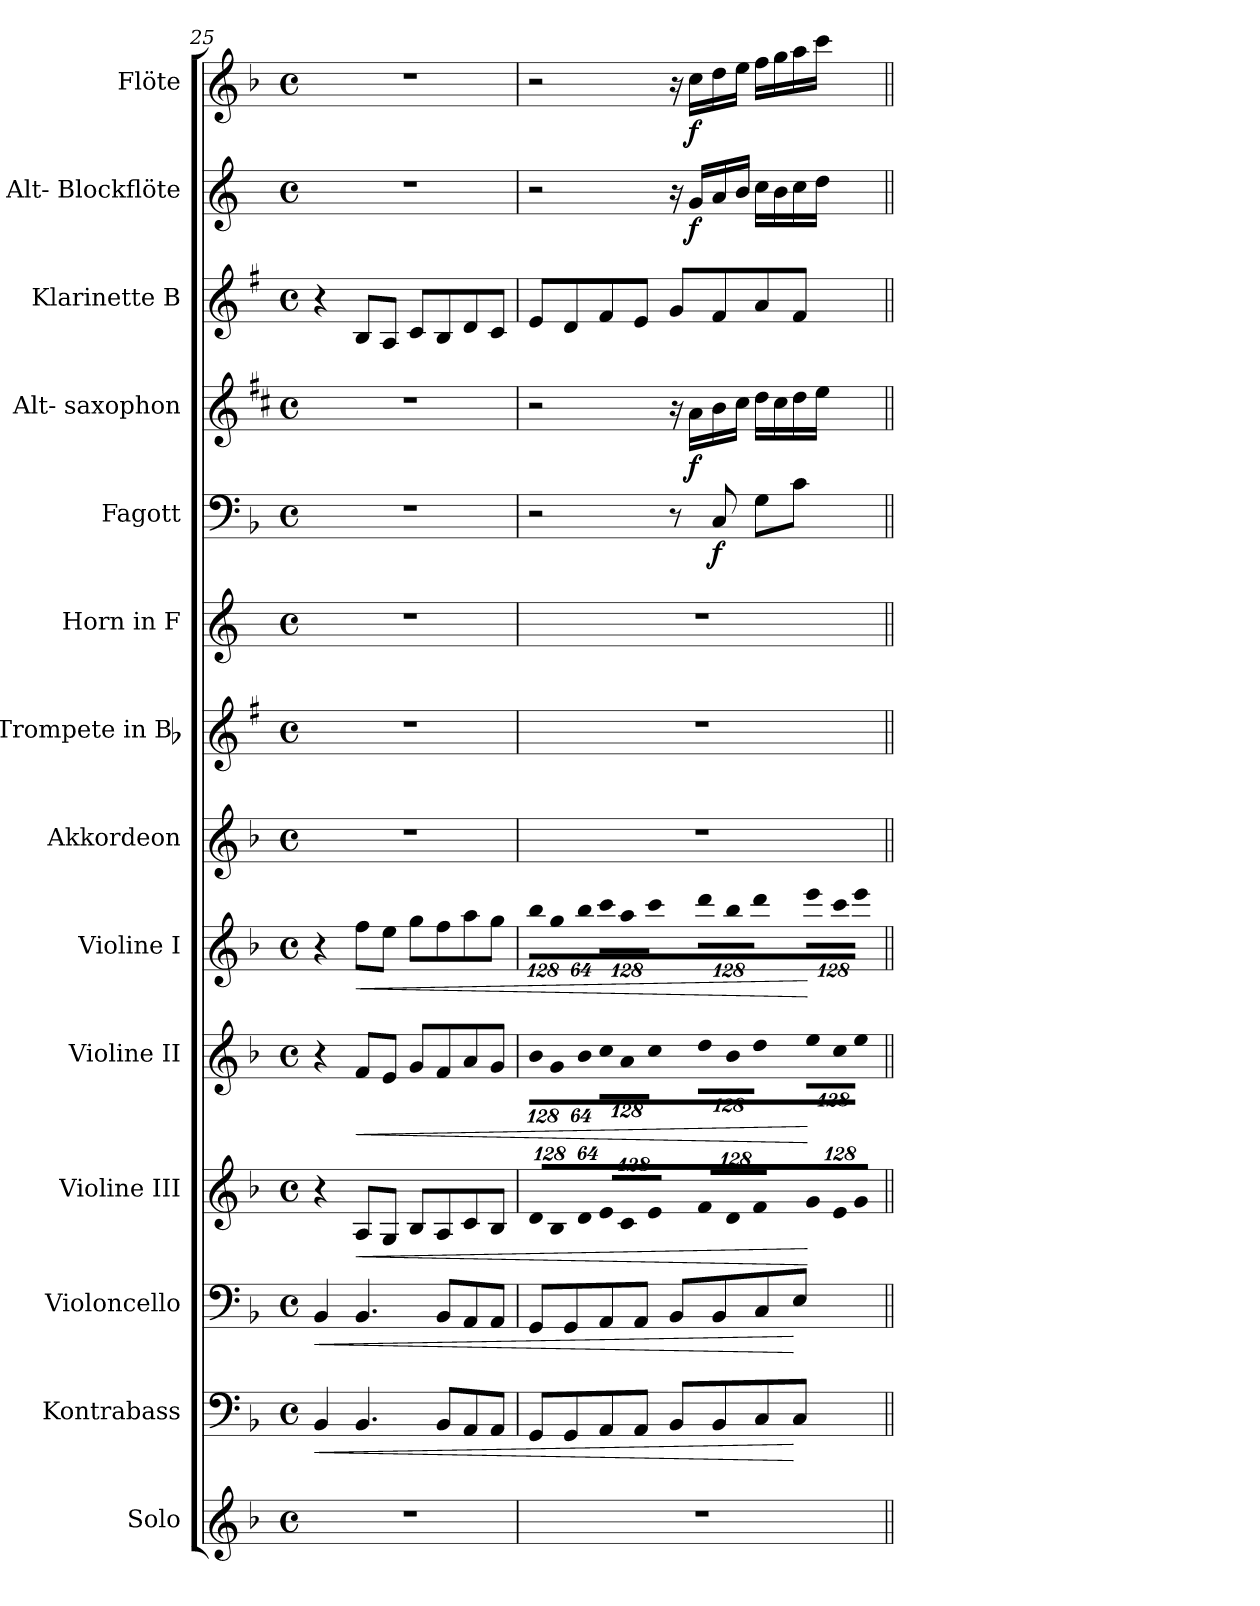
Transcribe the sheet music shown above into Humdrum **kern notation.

**kern	**kern	**dynam	**kern	**dynam	**kern	**dynam	**kern	**dynam	**kern	**dynam	**kern	**kern	**kern	**kern	**dynam	**kern	**dynam	**kern	**kern	**dynam	**kern	**dynam
*part14	*part13	*part13	*part12	*part12	*part11	*part11	*part10	*part10	*part9	*part9	*part8	*part7	*part6	*part5	*part5	*part4	*part4	*part3	*part2	*part2	*part1	*part1
*staff14	*staff13	*staff13	*staff12	*staff12	*staff11	*staff11	*staff10	*staff10	*staff9	*staff9	*staff8	*staff7	*staff6	*staff5	*staff5	*staff4	*staff4	*staff3	*staff2	*staff2	*staff1	*staff1
*I"Solo	*I"Kontrabass	*	*I"Violoncello	*	*I"Violine III	*	*I"Violine II	*	*I"Violine I	*	*I"Akkordeon	*I"Trompete in Bb	*I"Horn in F	*I"Fagott	*	*I"Alt- saxophon	*	*I"Klarinette B	*I"Alt- Blockflöte	*	*I"Flöte	*
*I'Solo	*I'Kb.	*	*I'Vc.	*	*I'Vln. III	*	*I'Vln. II	*	*I'Vln. I	*	*I'Akk.	*I'Tpt.	*I'Hn.	*I'Fgt.	*	*I'ASax.	*	*I'Kl.	*I'ABfl.	*	*I'Fl.	*
*clefG2	*clefF4	*	*clefF4	*	*clefG2	*	*clefG2	*	*clefG2	*	*clefG2	*clefG2	*clefG2	*clefF4	*	*clefG2	*	*clefG2	*clefG2	*	*clefG2	*
*	*ITrd7c12	*	*	*	*	*	*	*	*	*	*	*ITrd1c2	*ITrd4c7	*	*	*ITrd5c9	*	*ITrd1c2	*ITrd-3c-5	*	*	*
*k[b-]	*k[b-]	*	*k[b-]	*	*k[b-]	*	*k[b-]	*	*k[b-]	*	*k[b-]	*k[b-]	*k[b-]	*k[b-]	*	*k[b-]	*	*k[b-]	*k[b-]	*	*k[b-]	*
*d:	*d:	*	*d:	*	*d:	*	*d:	*	*d:	*	*d:	*d:	*d:	*d:	*	*d:	*	*d:	*d:	*	*d:	*
*M4/4	*M4/4	*	*M4/4	*	*M4/4	*	*M4/4	*	*M4/4	*	*M4/4	*M4/4	*M4/4	*M4/4	*	*M4/4	*	*M4/4	*M4/4	*	*M4/4	*
*met(c)	*met(c)	*	*met(c)	*	*met(c)	*	*met(c)	*	*met(c)	*	*met(c)	*met(c)	*met(c)	*met(c)	*	*met(c)	*	*met(c)	*met(c)	*	*met(c)	*
=25	=25	=25	=25	=25	=25	=25	=25	=25	=25	=25	=25	=25	=25	=25	=25	=25	=25	=25	=25	=25	=25	=25
!	!	!LO:HP:b	!	!LO:HP:b	!	!	!	!	!	!	!	!	!	!	!	!	!	!	!	!	!	!
1r	4BBB-i/	<	4BB-i/	<	4r	.	4r	.	4r	.	1r	1r	1r	1r	.	1r	.	4r	1r	.	1r	.
!	!	!	!	!	!	!LO:HP:b	!	!LO:HP:b	!	!LO:HP:b	!	!	!	!	!	!	!	!	!	!	!	!
.	4.BBB-i/	.	4.BB-i/	.	8Ai/L	<	8fi/L	<	8ffi\L	<	.	.	.	.	.	.	.	8Ai/L	.	.	.	.
.	.	.	.	.	8Gi/J	.	8ei/J	.	8eei\J	.	.	.	.	.	.	.	.	8Gi/J	.	.	.	.
.	.	.	.	.	8B-i/L	.	8gi/L	.	8ggi\L	.	.	.	.	.	.	.	.	8B-i/L	.	.	.	.
.	8BBB-i/L	.	8BB-i/L	.	8Ai/	.	8fi/	.	8ffi\	.	.	.	.	.	.	.	.	8Ai/	.	.	.	.
.	8AAAi/	.	8AAi/	.	8ci/	.	8ai/	.	8aai\	.	.	.	.	.	.	.	.	8ci/	.	.	.	.
.	8AAAi/J	.	8AAi/J	.	8B-i/J	.	8gi/J	.	8ggi\J	.	.	.	.	.	.	.	.	8B-i/J	.	.	.	.
=26	=26	=26	=26	=26	=26	=26	=26	=26	=26	=26	=26	=26	=26	=26	=26	=26	=26	=26	=26	=26	=26	=26
*	*	*	*	*	*Xbrackettup	*	*	*	*	*	*	*	*	*	*	*	*	*	*	*	*	*
!	!	!	!	!	!LO:N:vis=8	!	!	!	!	!	!	!	!	!	!	!	!	!	!	!	!	!
*	*	*	*	*	*	*	*Xbrackettup	*	*	*	*	*	*	*	*	*	*	*	*	*	*	*
!	!	!	!	!	!	!	!LO:N:vis=8	!	!	!	!	!	!	!	!	!	!	!	!	!	!	!
*	*	*	*	*	*	*	*	*	*Xbrackettup	*	*	*	*	*	*	*	*	*	*	*	*	*
!	!	!	!	!	!	!	!	!	!LO:N:vis=8	!	!	!	!	!	!	!	!	!	!	!	!	!
1r	8GGGi/L	.	8GGi/L	.	1024%85di/L	.	1024%85b-i/L	.	1024%85bb-i\L	.	1r	1r	1r	2r	.	2r	.	8di/L	2r	.	2r	.
!	!	!	!	!	!LO:N:vis=8	!	!LO:N:vis=8	!	!LO:N:vis=8	!	!	!	!	!	!	!	!	!	!	!	!	!
.	.	.	.	.	1024%85B-i/	.	1024%85gi/	.	1024%85ggi\	.	.	.	.	.	.	.	.	.	.	.	.	.
.	8GGGi/	.	8GGi/	.	.	.	.	.	.	.	.	.	.	.	.	.	.	8ci/	.	.	.	.
!	!	!	!	!	!LO:N:vis=8	!	!LO:N:vis=8	!	!LO:N:vis=8	!	!	!	!	!	!	!	!	!	!	!	!	!
.	.	.	.	.	512%43di/J	.	512%43b-i/J	.	512%43bb-i\J	.	.	.	.	.	.	.	.	.	.	.	.	.
!	!	!	!	!	!LO:N:vis=8	!	!LO:N:vis=8	!	!LO:N:vis=8	!	!	!	!	!	!	!	!	!	!	!	!	!
.	8AAAi/	.	8AAi/	.	1024%85ei/L	.	1024%85cci\L	.	1024%85ccci\L	.	.	.	.	.	.	.	.	8ei/	.	.	.	.
!	!	!	!	!	!LO:N:vis=8	!	!LO:N:vis=8	!	!LO:N:vis=8	!	!	!	!	!	!	!	!	!	!	!	!	!
.	.	.	.	.	1024%85ci/	.	1024%85ai\	.	1024%85aai\	.	.	.	.	.	.	.	.	.	.	.	.	.
.	8AAAi/J	.	8AAi/J	.	.	.	.	.	.	.	.	.	.	.	.	.	.	8di/J	.	.	.	.
!	!	!	!	!	!LO:N:vis=8	!	!LO:N:vis=8	!	!LO:N:vis=8	!	!	!	!	!	!	!	!	!	!	!	!	!
.	.	.	.	.	512%43ei/J	.	512%43cci\J	.	512%43ccci\J	.	.	.	.	.	.	.	.	.	.	.	.	.
!	!	!	!	!	!LO:N:vis=8	!	!LO:N:vis=8	!	!LO:N:vis=8	!	!	!	!	!	!	!	!	!	!	!	!	!
.	8BBB-i/L	.	8BB-i/L	.	1024%85fi/L	.	1024%85ddi\L	.	1024%85dddi\L	.	.	.	.	8r	.	16r	.	8fi/L	16r	.	16r	.
.	.	.	.	.	.	.	.	.	.	.	.	.	.	.	.	16ci\LL	f	.	16cci/LL	f	16cci\LL	f
!	!	!	!	!	!LO:N:vis=8	!	!LO:N:vis=8	!	!LO:N:vis=8	!	!	!	!	!	!	!	!	!	!	!	!	!
.	.	.	.	.	1024%85di/	.	1024%85b-i\	.	1024%85bb-i\	.	.	.	.	.	.	.	.	.	.	.	.	.
.	8BBB-i/	.	8BB-i/	.	.	.	.	.	.	.	.	.	.	8Ci/	f	16di\	.	8ei/	16ddi/	.	16ddi\	.
!	!	!	!	!	!LO:N:vis=8	!	!LO:N:vis=8	!	!LO:N:vis=8	!	!	!	!	!	!	!	!	!	!	!	!	!
.	.	.	.	.	512%43fi/J	.	512%43ddi\J	.	512%43dddi\J	.	.	.	.	.	.	.	.	.	.	.	.	.
.	.	.	.	.	.	.	.	.	.	.	.	.	.	.	.	16ei\JJ	.	.	16eei/JJ	.	16eei\JJ	.
!	!	!	!	!	!LO:N:vis=8	!	!LO:N:vis=8	!	!LO:N:vis=8	!	!	!	!	!	!	!	!	!	!	!	!	!
.	8CCi/	.	8Ci/	.	1024%85gi/L	.	1024%85eei\L	.	1024%85eeei\L	.	.	.	.	8Gi\L	.	16fi\LL	.	8gi/	16ffi\LL	.	16ffi\LL	.
.	.	.	.	.	.	.	.	.	.	.	.	.	.	.	.	16ei\	.	.	16eei\	.	16ggi\	.
!	!	!	!	!	!LO:N:vis=8	!	!LO:N:vis=8	!	!LO:N:vis=8	!	!	!	!	!	!	!	!	!	!	!	!	!
.	.	.	.	.	1024%85ei/	.	1024%85cci\	.	1024%85ccci\	.	.	.	.	.	.	.	.	.	.	.	.	.
.	8CCi/J	[	8Ei/J	[	.	.	.	.	.	.	.	.	.	8ci\J	.	16fi\	.	8ei/J	16ffi\	.	16aai\	.
!	!	!	!	!	!LO:N:vis=8	!	!LO:N:vis=8	!	!LO:N:vis=8	!	!	!	!	!	!	!	!	!	!	!	!	!
.	.	.	.	.	512%43gi/J	[	512%43eei\J	[	512%43eeei\J	[	.	.	.	.	.	.	.	.	.	.	.	.
.	.	.	.	.	.	.	.	.	.	.	.	.	.	.	.	16gi\JJ	.	.	16ggi\JJ	.	16ccci\JJ	.
=||	=||	=||	=||	=||	=||	=||	=||	=||	=||	=||	=||	=||	=||	=||	=||	=||	=||	=||	=||	=||	=||	=||
*-	*-	*-	*-	*-	*-	*-	*-	*-	*-	*-	*-	*-	*-	*-	*-	*-	*-	*-	*-	*-	*-	*-
